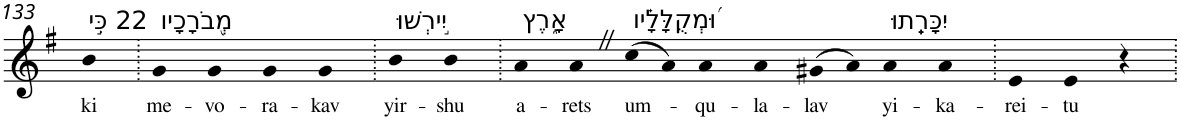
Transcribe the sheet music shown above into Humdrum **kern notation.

**kern	**text
*part1	*part1
*staff1	*staff1
*I"Piano	*
*I'Pno	*
!!LO:PB:g=z
*clefG2	*
*k[f#]	*
*G:	*
=133	=133
!LO:TX:a:t=22 כִּ֣י	!
!	!LO:LY:b
4b	ki
=134.	=134.
!LO:TX:a:t=מְ֭בֹרָכָיו	!
!	!LO:LY:b
4g	me-
!	!LO:LY:b
4g	-vo-
!	!LO:LY:b
4g	-ra-
!	!LO:LY:b
4g	-kav
=135.	=135.
!LO:TX:a:t=יִ֣ירְשׁוּ	!
!	!LO:LY:b
4b	yir-
!	!LO:LY:b
4b	-shu
=136.	=136.
!LO:TX:a:t=אָ֑רֶץ	!
!	!LO:LY:b
4a	a-
!	!LO:LY:b
4aZ	-rets
!LO:TX:a:t=וּ֝מְקֻלָּלָ֗יו	!
!	!LO:LY:b
(>8cc	um-
8a)	.
!	!LO:LY:b
4a	-qu-
!	!LO:LY:b
4a	-la-
!	!LO:LY:b
(>8g#X	-lav
8a)	.
!LO:TX:a:t=יִכָּרֵֽתוּ	!
!	!LO:LY:b
4a	yi-
!	!LO:LY:b
4a	-ka-
=137.	=137.
!	!LO:LY:b
4e	-rei-
!	!LO:LY:b
4e	-tu
4r	.
=.	=.
*-	*-
